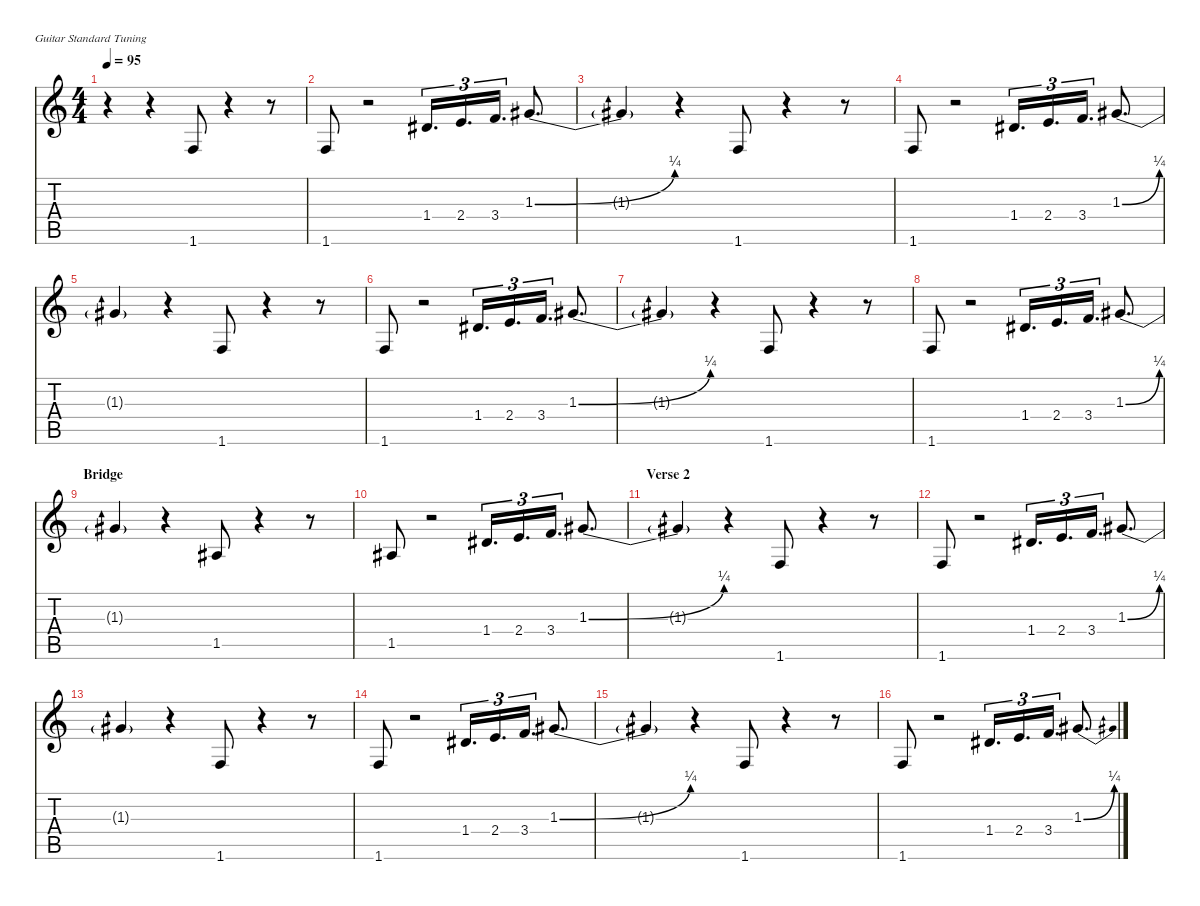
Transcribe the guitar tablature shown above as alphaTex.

\defaultSystemsLayout 4
\hideDynamics
\bracketExtendMode nobrackets
\singleTrackTrackNamePolicy hidden
\multiTrackTrackNamePolicy hidden
\firstSystemTrackNameMode fullname
\firstSystemTrackNameOrientation horizontal
\otherSystemsTrackNameOrientation horizontal
\track ("Steel Guitar" "S-Gt") {instrument acousticguitarsteel}
\staff {score tabs}
\tuning (E4 B3 G3 D3 A2 E2)
\ts (4 4)
\tempo 95
\clef g2
\ks c
r.4{dy mf beam Down} r.4{beam Down} 1.6.8{beam Up} r.4{beam Up} r.8{beam Up} |
1.6.8{beam Up} r.2{beam Up} 1.4{acc #}.16{d tu (3 2) beam Up} 2.4.16{d tu (3 2) beam Up} 3.4.16{d tu (3 2) beam Up} 1.3{be (bend 0 0 19.8 1) acc #}.8{d beam Up} |
1.3{t acc #}.4{beam Up} r.4{beam Up} 1.6.8{beam Up} r.4{beam Up} r.8{beam Up} |
1.6.8{beam Up} r.2{beam Up} 1.4{acc #}.16{d tu (3 2) beam Up} 2.4.16{d tu (3 2) beam Up} 3.4.16{d tu (3 2) beam Up} 1.3{be (bend 0 0 19.8 1) acc #}.8{d beam Up} |
1.3{t acc #}.4{beam Up} r.4{beam Up} 1.6.8{beam Up} r.4{beam Up} r.8{beam Up} |
1.6.8{beam Up} r.2{beam Up} 1.4{acc #}.16{d tu (3 2) beam Up} 2.4.16{d tu (3 2) beam Up} 3.4.16{d tu (3 2) beam Up} 1.3{be (bend 0 0 19.8 1) acc #}.8{d beam Up} |
1.3{t acc #}.4{beam Up} r.4{beam Up} 1.6.8{beam Up} r.4{beam Up} r.8{beam Up} |
1.6.8{beam Up} r.2{beam Up} 1.4{acc #}.16{d tu (3 2) beam Up} 2.4.16{d tu (3 2) beam Up} 3.4.16{d tu (3 2) beam Up} 1.3{be (bend 0 0 19.8 1) acc #}.8{d beam Up} |
\section ("" "Bridge")
1.3{t acc #}.4{beam Up} r.4{beam Up} 1.5{acc #}.8{beam Up} r.4{beam Up} r.8{beam Up} |
1.5{acc #}.8{beam Up} r.2{beam Up} 1.4{acc #}.16{d tu (3 2) beam Up} 2.4.16{d tu (3 2) beam Up} 3.4.16{d tu (3 2) beam Up} 1.3{be (bend 0 0 19.8 1) acc #}.8{d beam Up} |
\section ("" "Verse 2")
1.3{t acc #}.4{beam Up} r.4{beam Up} 1.6.8{beam Up} r.4{beam Up} r.8{beam Up} |
1.6.8{beam Up} r.2{beam Up} 1.4{acc #}.16{d tu (3 2) beam Up} 2.4.16{d tu (3 2) beam Up} 3.4.16{d tu (3 2) beam Up} 1.3{be (bend 0 0 19.8 1) acc #}.8{d beam Up} |
1.3{t acc #}.4{beam Up} r.4{beam Up} 1.6.8{beam Up} r.4{beam Up} r.8{beam Up} |
1.6.8{beam Up} r.2{beam Up} 1.4{acc #}.16{d tu (3 2) beam Up} 2.4.16{d tu (3 2) beam Up} 3.4.16{d tu (3 2) beam Up} 1.3{be (bend 0 0 19.8 1) acc #}.8{d beam Up} |
1.3{t acc #}.4{beam Up} r.4{beam Up} 1.6.8{beam Up} r.4{beam Up} r.8{beam Up} |
1.6.8{beam Up} r.2{beam Up} 1.4{acc #}.16{d tu (3 2) beam Up} 2.4.16{d tu (3 2) beam Up} 3.4.16{d tu (3 2) beam Up} 1.3{be (bend 0 0 19.8 1) acc #}.8{d beam Up}
